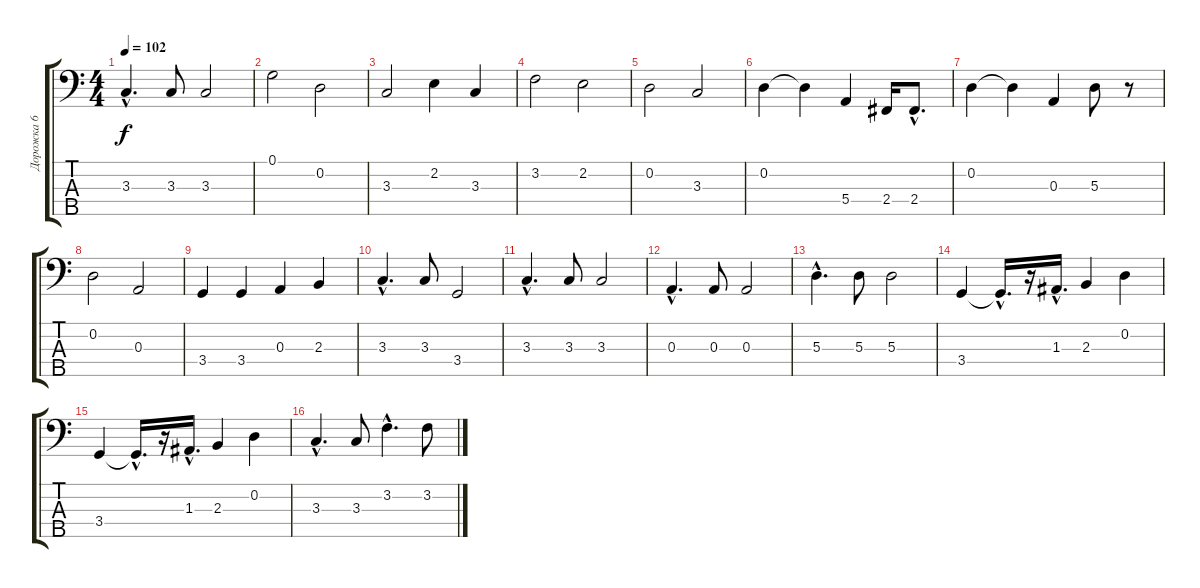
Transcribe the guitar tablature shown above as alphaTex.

\track ("Дорожка 6" "Дорожка 6") {instrument electricbassfinger}
\staff {score tabs}
\tuning (G2 D2 A1 E1 B0) {hide}
\ts (4 4)
\tempo 102
\clef f4
\ks c
3.3{hac}.4{d dy f} 3.3.8 3.3.2 |
0.1.2 0.2.2 |
3.3.2 2.2.4 3.3.4 |
3.2.2 2.2.2 |
0.2.2 3.3.2 |
0.2.4 0.2{t}.4 5.4.4 2.4.16 2.4{hac}.8{d} |
0.2.4 0.2{t}.4 0.3.4 5.3.8 r.8 |
0.2.2 0.3.2 |
3.4.4 3.4.4 0.3.4 2.3.4 |
3.3{hac}.4{d} 3.3.8 3.4.2 |
3.3{hac}.4{d} 3.3.8 3.3.2 |
0.3{hac}.4{d} 0.3.8 0.3.2 |
5.3{hac}.4{d} 5.3.8 5.3.2 |
3.4.4 3.4{hac t}.16{d} r.16 1.3{hac}.16{d} 2.3.4 0.2.4 |
3.4.4 3.4{hac t}.16{d} r.16 1.3{hac}.16{d} 2.3.4 0.2.4 |
3.3{hac}.4{d} 3.3.8 3.2{hac}.4{d} 3.2.8
